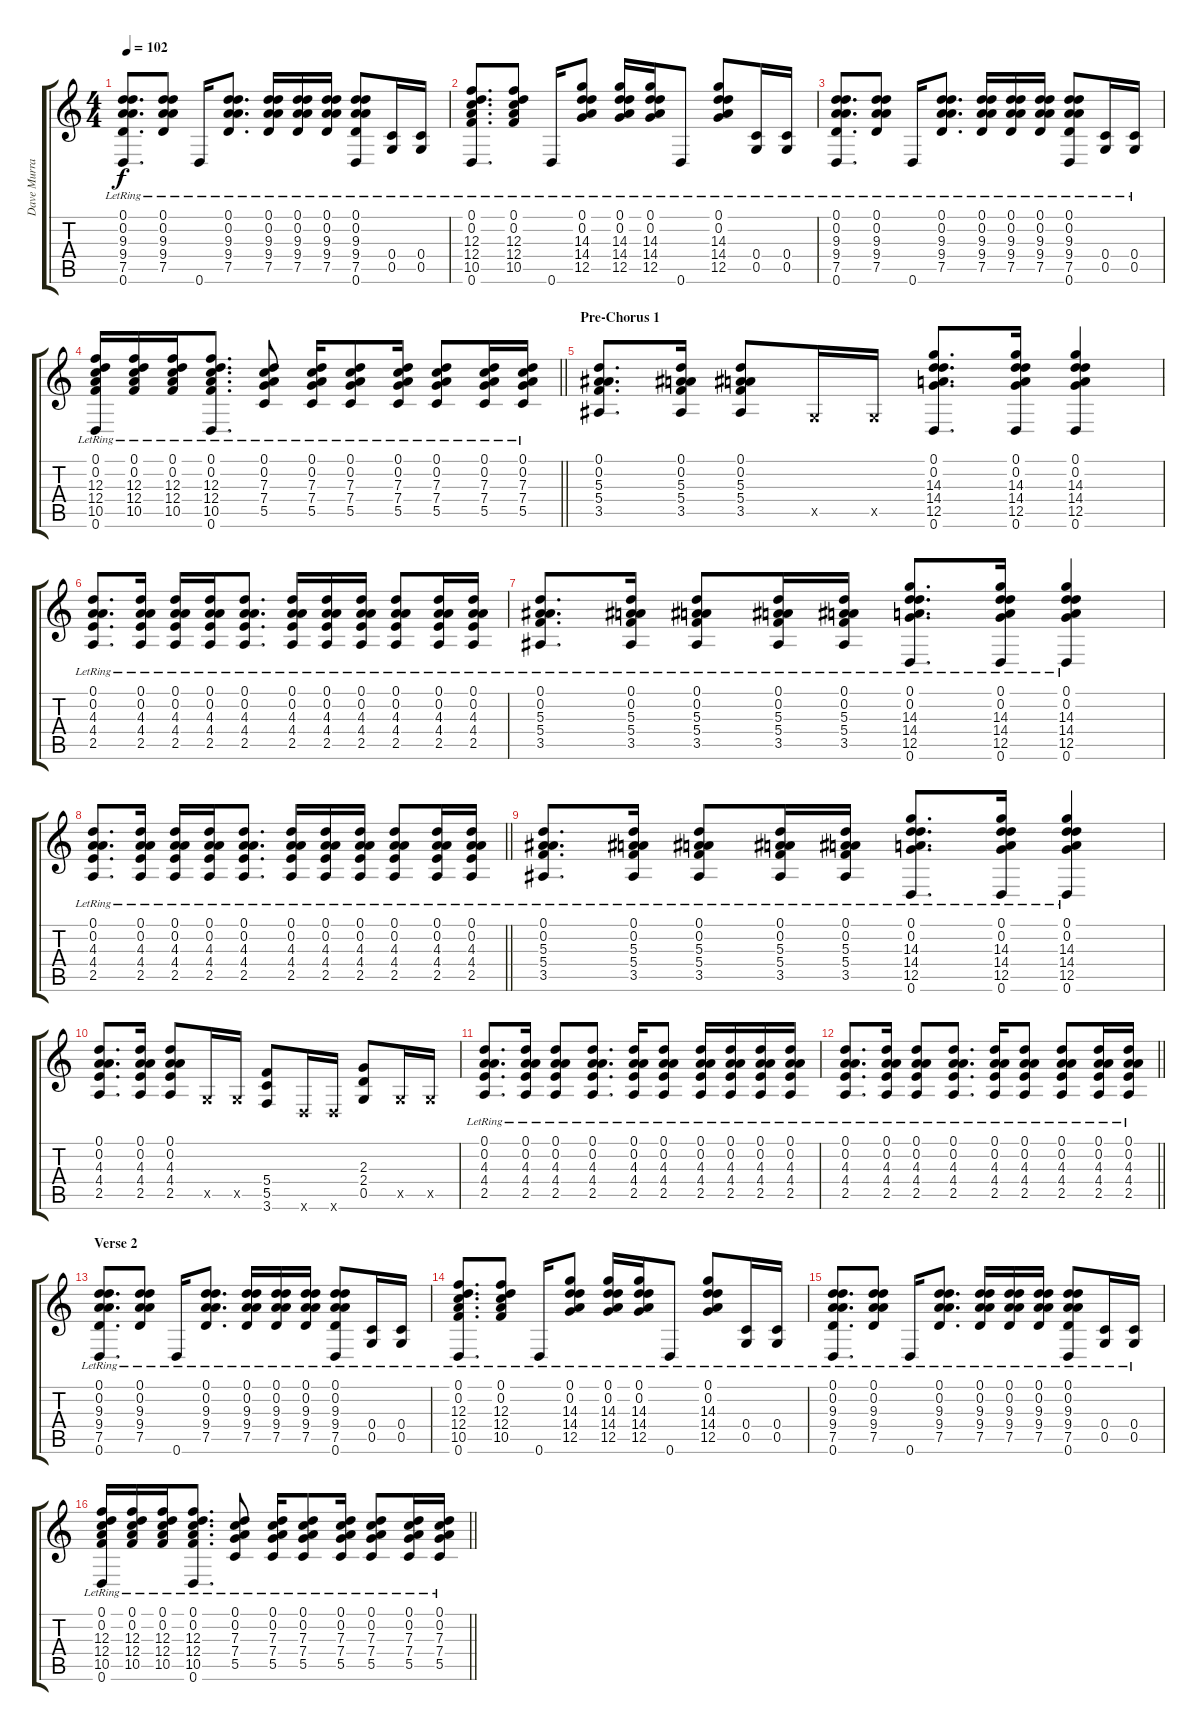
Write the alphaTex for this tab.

\track ("Dave Murray" "Dave Murra") {instrument overdrivenguitar}
\staff {score tabs}
\tuning (D4 A3 F3 C3 G2 D2) {hide}
\ts (4 4)
\tempo 102
\clef g2
\ks c
(0.1{lr} 0.2{lr} 9.3{lr} 9.4{lr} 7.5{lr} 0.6{lr}).8{d dy f} (0.1{lr} 0.2{lr} 9.3{lr} 9.4{lr} 7.5{lr}).8 0.6{lr}.16 (0.1{lr} 0.2{lr} 9.3{lr} 9.4{lr} 7.5{lr}).8{d} (0.1{lr} 0.2{lr} 9.3{lr} 9.4{lr} 7.5{lr}).16 (0.1{lr} 0.2{lr} 9.3{lr} 9.4{lr} 7.5{lr}).16 (0.1{lr} 0.2{lr} 9.3{lr} 9.4{lr} 7.5{lr}).16 (0.1{lr} 0.2{lr} 9.3{lr} 9.4{lr} 7.5{lr} 0.6{lr}).8 (0.4{lr} 0.5{lr}).16 (0.4{lr} 0.5{lr}).16 |
(0.1{lr} 0.2{lr} 12.3{lr} 12.4{lr} 10.5{lr} 0.6{lr}).8{d} (0.1{lr} 0.2{lr} 12.3{lr} 12.4{lr} 10.5{lr}).8 0.6{lr}.16 (0.1{lr} 0.2{lr} 14.3{lr} 14.4{lr} 12.5{lr}).8 (0.1{lr} 0.2{lr} 14.3{lr} 14.4{lr} 12.5{lr}).16 (0.1{lr} 0.2{lr} 14.3{lr} 14.4{lr} 12.5{lr}).16 0.6{lr}.8 (0.1{lr} 0.2{lr} 14.3{lr} 14.4{lr} 12.5{lr}).8 (0.4{lr} 0.5{lr}).16 (0.4{lr} 0.5{lr}).16 |
(0.1{lr} 0.2{lr} 9.3{lr} 9.4{lr} 7.5{lr} 0.6{lr}).8{d} (0.1{lr} 0.2{lr} 9.3{lr} 9.4{lr} 7.5{lr}).8 0.6{lr}.16 (0.1{lr} 0.2{lr} 9.3{lr} 9.4{lr} 7.5{lr}).8{d} (0.1{lr} 0.2{lr} 9.3{lr} 9.4{lr} 7.5{lr}).16 (0.1{lr} 0.2{lr} 9.3{lr} 9.4{lr} 7.5{lr}).16 (0.1{lr} 0.2{lr} 9.3{lr} 9.4{lr} 7.5{lr}).16 (0.1{lr} 0.2{lr} 9.3{lr} 9.4{lr} 7.5{lr} 0.6{lr}).8 (0.4{lr} 0.5{lr}).16 (0.4{lr} 0.5{lr}).16 |
\barLineRight lightlight
(0.1{lr} 0.2{lr} 12.3{lr} 12.4{lr} 10.5{lr} 0.6{lr}).16 (0.1{lr} 0.2{lr} 12.3{lr} 12.4{lr} 10.5{lr}).16 (0.1{lr} 0.2{lr} 12.3{lr} 12.4{lr} 10.5{lr}).16 (0.1{lr} 0.2{lr} 12.3{lr} 12.4{lr} 10.5{lr} 0.6{lr}).8{d} (0.1{lr} 0.2{lr} 7.3{lr} 7.4{lr} 5.5{lr}).8 (0.1{lr} 0.2{lr} 7.3{lr} 7.4{lr} 5.5{lr}).16 (0.1{lr} 0.2{lr} 7.3{lr} 7.4{lr} 5.5{lr}).8 (0.1{lr} 0.2{lr} 7.3{lr} 7.4{lr} 5.5{lr}).16 (0.1{lr} 0.2{lr} 7.3{lr} 7.4{lr} 5.5{lr}).8 (0.1{lr} 0.2{lr} 7.3{lr} 7.4{lr} 5.5{lr}).16 (0.1{lr} 0.2{lr} 7.3{lr} 7.4{lr} 5.5{lr}).16 |
\section ("" "Pre-Chorus 1")
(0.1 0.2 5.3 5.4 3.5).8{d} (0.1 0.2 5.3 5.4 3.5).16 (0.1 0.2 5.3 5.4 3.5).8 0.5{x}.16 0.5{x}.16 (0.1 0.2 14.3 14.4 12.5 0.6).8{d} (0.1 0.2 14.3 14.4 12.5 0.6).16 (0.1 0.2 14.3 14.4 12.5 0.6).4 |
(0.1{lr} 0.2{lr} 4.3{lr} 4.4{lr} 2.5{lr}).8{d} (0.1{lr} 0.2{lr} 4.3{lr} 4.4{lr} 2.5{lr}).16 (0.1{lr} 0.2{lr} 4.3{lr} 4.4{lr} 2.5{lr}).16 (0.1{lr} 0.2{lr} 4.3{lr} 4.4{lr} 2.5{lr}).16 (0.1{lr} 0.2{lr} 4.3{lr} 4.4{lr} 2.5{lr}).8{d} (0.1{lr} 0.2{lr} 4.3{lr} 4.4{lr} 2.5{lr}).16 (0.1{lr} 0.2{lr} 4.3{lr} 4.4{lr} 2.5{lr}).16 (0.1{lr} 0.2{lr} 4.3{lr} 4.4{lr} 2.5{lr}).16 (0.1{lr} 0.2{lr} 4.3{lr} 4.4{lr} 2.5{lr}).8 (0.1{lr} 0.2{lr} 4.3{lr} 4.4{lr} 2.5{lr}).16 (0.1{lr} 0.2{lr} 4.3{lr} 4.4{lr} 2.5{lr}).16 |
(0.1{lr} 0.2{lr} 5.3{lr} 5.4{lr} 3.5{lr}).8{d} (0.1{lr} 0.2{lr} 5.3{lr} 5.4{lr} 3.5{lr}).16 (0.1{lr} 0.2{lr} 5.3{lr} 5.4{lr} 3.5{lr}).8 (0.1{lr} 0.2{lr} 5.3{lr} 5.4{lr} 3.5{lr}).16 (0.1{lr} 0.2{lr} 5.3{lr} 5.4{lr} 3.5{lr}).16 (0.1{lr} 0.2{lr} 14.3{lr} 14.4{lr} 12.5{lr} 0.6{lr}).8{d} (0.1{lr} 0.2{lr} 14.3{lr} 14.4{lr} 12.5{lr} 0.6{lr}).16 (0.1{lr} 0.2{lr} 14.3{lr} 14.4{lr} 12.5{lr} 0.6{lr}).4 |
\barLineRight lightlight
(0.1{lr} 0.2{lr} 4.3{lr} 4.4{lr} 2.5{lr}).8{d} (0.1{lr} 0.2{lr} 4.3{lr} 4.4{lr} 2.5{lr}).16 (0.1{lr} 0.2{lr} 4.3{lr} 4.4{lr} 2.5{lr}).16 (0.1{lr} 0.2{lr} 4.3{lr} 4.4{lr} 2.5{lr}).16 (0.1{lr} 0.2{lr} 4.3{lr} 4.4{lr} 2.5{lr}).8{d} (0.1{lr} 0.2{lr} 4.3{lr} 4.4{lr} 2.5{lr}).16 (0.1{lr} 0.2{lr} 4.3{lr} 4.4{lr} 2.5{lr}).16 (0.1{lr} 0.2{lr} 4.3{lr} 4.4{lr} 2.5{lr}).16 (0.1{lr} 0.2{lr} 4.3{lr} 4.4{lr} 2.5{lr}).8 (0.1{lr} 0.2{lr} 4.3{lr} 4.4{lr} 2.5{lr}).16 (0.1{lr} 0.2{lr} 4.3{lr} 4.4{lr} 2.5{lr}).16 |
(0.1{lr} 0.2{lr} 5.3{lr} 5.4{lr} 3.5{lr}).8{d} (0.1{lr} 0.2{lr} 5.3{lr} 5.4{lr} 3.5{lr}).16 (0.1{lr} 0.2{lr} 5.3{lr} 5.4{lr} 3.5{lr}).8 (0.1{lr} 0.2{lr} 5.3{lr} 5.4{lr} 3.5{lr}).16 (0.1{lr} 0.2{lr} 5.3{lr} 5.4{lr} 3.5{lr}).16 (0.1{lr} 0.2{lr} 14.3{lr} 14.4{lr} 12.5{lr} 0.6{lr}).8{d} (0.1{lr} 0.2{lr} 14.3{lr} 14.4{lr} 12.5{lr} 0.6{lr}).16 (0.1{lr} 0.2{lr} 14.3{lr} 14.4{lr} 12.5{lr} 0.6{lr}).4 |
(0.1 0.2 4.3 4.4 2.5).8{d} (0.1 0.2 4.3 4.4 2.5).16 (0.1 0.2 4.3 4.4 2.5).8 0.5{x}.16 0.5{x}.16 (5.4 5.5 3.6).8 0.6{x}.16 0.6{x}.16 (2.3 2.4 0.5).8 0.5{x}.16 0.5{x}.16 |
(0.1{lr} 0.2{lr} 4.3{lr} 4.4{lr} 2.5{lr}).8{d} (0.1{lr} 0.2{lr} 4.3{lr} 4.4{lr} 2.5{lr}).16 (0.1{lr} 0.2{lr} 4.3{lr} 4.4{lr} 2.5{lr}).8 (0.1{lr} 0.2{lr} 4.3{lr} 4.4{lr} 2.5{lr}).8{d} (0.1{lr} 0.2{lr} 4.3{lr} 4.4{lr} 2.5{lr}).16 (0.1{lr} 0.2{lr} 4.3{lr} 4.4{lr} 2.5{lr}).8 (0.1{lr} 0.2{lr} 4.3{lr} 4.4{lr} 2.5{lr}).16 (0.1{lr} 0.2{lr} 4.3{lr} 4.4{lr} 2.5{lr}).16 (0.1{lr} 0.2{lr} 4.3{lr} 4.4{lr} 2.5{lr}).16 (0.1{lr} 0.2{lr} 4.3{lr} 4.4{lr} 2.5{lr}).16 |
\barLineRight lightlight
(0.1{lr} 0.2{lr} 4.3{lr} 4.4{lr} 2.5{lr}).8{d} (0.1{lr} 0.2{lr} 4.3{lr} 4.4{lr} 2.5{lr}).16 (0.1{lr} 0.2{lr} 4.3{lr} 4.4{lr} 2.5{lr}).8 (0.1{lr} 0.2{lr} 4.3{lr} 4.4{lr} 2.5{lr}).8{d} (0.1{lr} 0.2{lr} 4.3{lr} 4.4{lr} 2.5{lr}).16 (0.1{lr} 0.2{lr} 4.3{lr} 4.4{lr} 2.5{lr}).8 (0.1{lr} 0.2{lr} 4.3{lr} 4.4{lr} 2.5{lr}).8 (0.1{lr} 0.2{lr} 4.3{lr} 4.4{lr} 2.5{lr}).16 (0.1{lr} 0.2{lr} 4.3{lr} 4.4{lr} 2.5{lr}).16 |
\section ("" "Verse 2")
(0.1{lr} 0.2{lr} 9.3{lr} 9.4{lr} 7.5{lr} 0.6{lr}).8{d} (0.1{lr} 0.2{lr} 9.3{lr} 9.4{lr} 7.5{lr}).8 0.6{lr}.16 (0.1{lr} 0.2{lr} 9.3{lr} 9.4{lr} 7.5{lr}).8{d} (0.1{lr} 0.2{lr} 9.3{lr} 9.4{lr} 7.5{lr}).16 (0.1{lr} 0.2{lr} 9.3{lr} 9.4{lr} 7.5{lr}).16 (0.1{lr} 0.2{lr} 9.3{lr} 9.4{lr} 7.5{lr}).16 (0.1{lr} 0.2{lr} 9.3{lr} 9.4{lr} 7.5{lr} 0.6{lr}).8 (0.4{lr} 0.5{lr}).16 (0.4{lr} 0.5{lr}).16 |
(0.1{lr} 0.2{lr} 12.3{lr} 12.4{lr} 10.5{lr} 0.6{lr}).8{d} (0.1{lr} 0.2{lr} 12.3{lr} 12.4{lr} 10.5{lr}).8 0.6{lr}.16 (0.1{lr} 0.2{lr} 14.3{lr} 14.4{lr} 12.5{lr}).8 (0.1{lr} 0.2{lr} 14.3{lr} 14.4{lr} 12.5{lr}).16 (0.1{lr} 0.2{lr} 14.3{lr} 14.4{lr} 12.5{lr}).16 0.6{lr}.8 (0.1{lr} 0.2{lr} 14.3{lr} 14.4{lr} 12.5{lr}).8 (0.4{lr} 0.5{lr}).16 (0.4{lr} 0.5{lr}).16 |
(0.1{lr} 0.2{lr} 9.3{lr} 9.4{lr} 7.5{lr} 0.6{lr}).8{d} (0.1{lr} 0.2{lr} 9.3{lr} 9.4{lr} 7.5{lr}).8 0.6{lr}.16 (0.1{lr} 0.2{lr} 9.3{lr} 9.4{lr} 7.5{lr}).8{d} (0.1{lr} 0.2{lr} 9.3{lr} 9.4{lr} 7.5{lr}).16 (0.1{lr} 0.2{lr} 9.3{lr} 9.4{lr} 7.5{lr}).16 (0.1{lr} 0.2{lr} 9.3{lr} 9.4{lr} 7.5{lr}).16 (0.1{lr} 0.2{lr} 9.3{lr} 9.4{lr} 7.5{lr} 0.6{lr}).8 (0.4{lr} 0.5{lr}).16 (0.4{lr} 0.5{lr}).16 |
\barLineRight lightlight
(0.1{lr} 0.2{lr} 12.3{lr} 12.4{lr} 10.5{lr} 0.6{lr}).16 (0.1{lr} 0.2{lr} 12.3{lr} 12.4{lr} 10.5{lr}).16 (0.1{lr} 0.2{lr} 12.3{lr} 12.4{lr} 10.5{lr}).16 (0.1{lr} 0.2{lr} 12.3{lr} 12.4{lr} 10.5{lr} 0.6{lr}).8{d} (0.1{lr} 0.2{lr} 7.3{lr} 7.4{lr} 5.5{lr}).8 (0.1{lr} 0.2{lr} 7.3{lr} 7.4{lr} 5.5{lr}).16 (0.1{lr} 0.2{lr} 7.3{lr} 7.4{lr} 5.5{lr}).8 (0.1{lr} 0.2{lr} 7.3{lr} 7.4{lr} 5.5{lr}).16 (0.1{lr} 0.2{lr} 7.3{lr} 7.4{lr} 5.5{lr}).8 (0.1{lr} 0.2{lr} 7.3{lr} 7.4{lr} 5.5{lr}).16 (0.1{lr} 0.2{lr} 7.3{lr} 7.4{lr} 5.5{lr}).16
